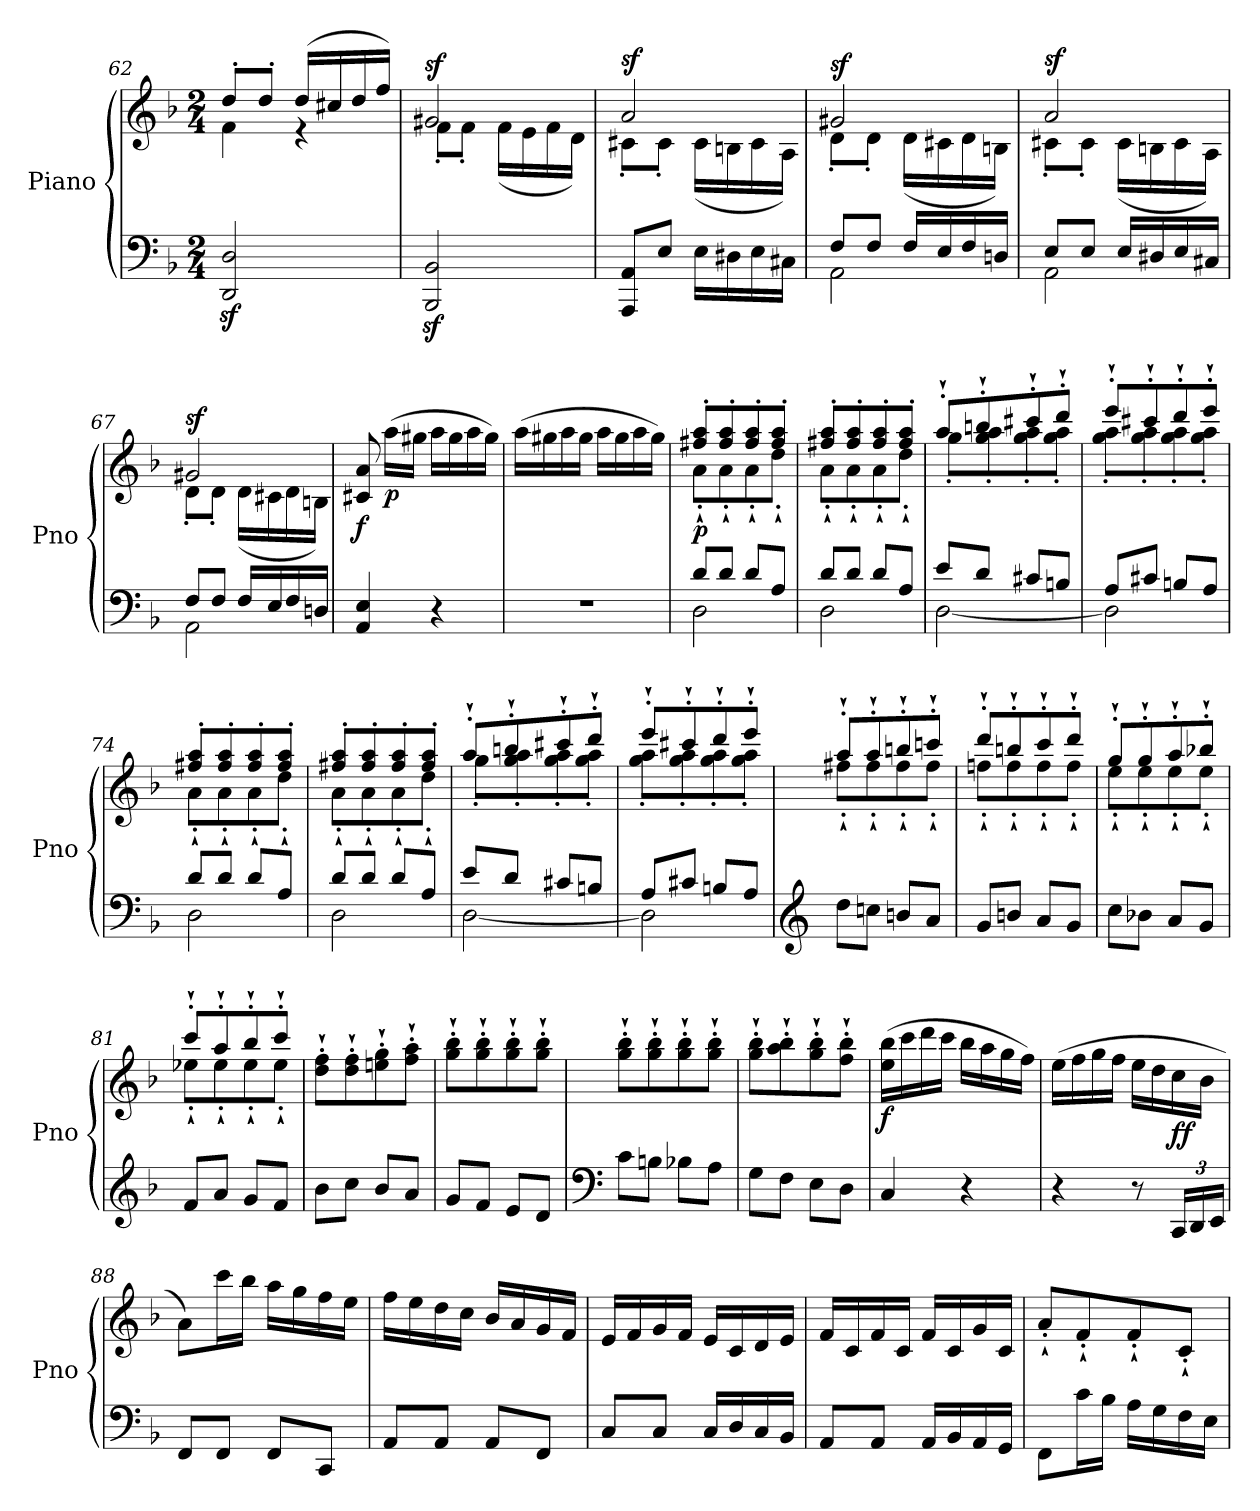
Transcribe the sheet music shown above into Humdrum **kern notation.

**kern	**kern	**dynam
*part1	*part1	*part1
*staff2	*staff1	*staff1/2
*I"Piano	*	*
*I'Pno	*	*
!!LO:PB:g=z
*clefF4	*clefG2	*
*k[b-]	*k[b-]	*
*F:	*F:	*
*M2/4	*M2/4	*
=62	=62	=62
*	*^	*
2DD/z< 2D/z<	8dd'/L	4f\	.
.	8dd'/J	.	.
.	(>16dd/LL	4r	.
.	16cc#X/	.	.
.	16dd/	.	.
.	16ff/JJ)	.	.
=63	=63	=63	=63
!	!	!	!LO:DY:a
2BBB-/z< 2BB-/z<	2g#X/	8f'\L	sf
.	.	8f'\J	.
.	.	(<16f\LL	.
.	.	16e\	.
.	.	16f\	.
.	.	16d\JJ)	.
=64	=64	=64	=64
!	!	!	!LO:DY:a
8AAA/ 8AA/L	2a/	8c#X'\L	sf
8E/J	.	8c#'\J	.
16E\LL	.	(<16c#\LL	.
16D#X\	.	16Bn\	.
16E\	.	16c#\	.
16C#X\JJ	.	16A\JJ)	.
=65	=65	=65	=65
*^	*	*	*
!	!	!	!	!LO:DY:a
8F/L	2AA\	2g#X/	8d'\L	sf
8F/J	.	.	8d'\J	.
16F/LL	.	.	(<16d\LL	.
16E/	.	.	16c#X\	.
16F/	.	.	16d\	.
16Dn/JJ	.	.	16Bn\JJ)	.
=66	=66	=66	=66	=66
!	!	!	!	!LO:DY:a
8E/L	2AA\	2a/	8c#X'\L	sf
8E/J	.	.	8c#'\J	.
16E/LL	.	.	(<16c#\LL	.
16D#X/	.	.	16Bn\	.
16E/	.	.	16c#\	.
16C#X/JJ	.	.	16A\JJ)	.
!!LO:LB:g=z	!!
=67	=67	=67	=67	=67
!	!	!	!	!LO:DY:a
8F/L	2AA\	2g#X/	8d'\L	sf
8F/J	.	.	8d'\J	.
16F/LL	.	.	(<16d\LL	.
16E/	.	.	16c#X\	.
16F/	.	.	16d\	.
16Dn/JJ	.	.	16Bn\JJ)	.
*v	*v	*	*	*
=68	=68	=68	=68
!	!	!	!LO:DY:b
*	*v	*v	*
4AA/ 4E/	8c#X/ 8a/	f
!	!	!LO:DY:b
.	(>16aa\LL	p
.	16gg#X\JJ	.
4r	16aa\LL	.
.	16gg#\	.
.	16aa\	.
.	16gg#\JJ)	.
=69	=69	=69
2r	(>16aa\LL	.
.	16gg#X\	.
.	16aa\	.
.	16gg#\JJ	.
.	16aa\LL	.
.	16gg#\	.
.	16aa\	.
.	16gg#\JJ)	.
=70	=70	=70
*^	*^	*
!	!	!	!	!LO:DY:b
8d/L	2D\	8ff#X/' 8aa/'L	8a'`\L	p
8d/J	.	8ff#/' 8aa/'	8a'`\	.
8d/L	.	8ff#/' 8aa/'	8a'`\	.
8A/J	.	8ff#/' 8aa/'J	8dd'`\J	.
=71	=71	=71	=71	=71
8d/L	2D\	8ff#X/' 8aa/'L	8a'`\L	.
8d/J	.	8ff#/' 8aa/'	8a'`\	.
8d/L	.	8ff#/' 8aa/'	8a'`\	.
8A/J	.	8ff#/' 8aa/'J	8dd'`\J	.
!!LO:LB:g=z	!!
=72	=72	=72	=72	=72
8e/L	[2D\	8aa'`/L	8gg'\L	.
8d/J	.	8bbn'`/	8gg\' 8aa\'	.
8c#X/L	.	8ccc#X'`/	8gg\' 8aa\'	.
8Bn/J	.	8ddd'`/J	8gg\' 8aa\'J	.
=73	=73	=73	=73	=73
8A/L	2D\]	8eee'`/L	8gg\' 8aa\'L	.
8c#X/J	.	8ccc#X'`/	8gg\' 8aa\'	.
8Bn/L	.	8ddd'`/	8gg\' 8aa\'	.
8A/J	.	8eee'`/J	8gg\' 8aa\'J	.
=74	=74	=74	=74	=74
8d/L	2D\	8ff#X/' 8aa/'L	8a'`\L	.
8d/J	.	8ff#/' 8aa/'	8a'`\	.
8d/L	.	8ff#/' 8aa/'	8a'`\	.
8A/J	.	8ff#/' 8aa/'J	8dd'`\J	.
=75	=75	=75	=75	=75
8d/L	2D\	8ff#X/' 8aa/'L	8a'`\L	.
8d/J	.	8ff#/' 8aa/'	8a'`\	.
8d/L	.	8ff#/' 8aa/'	8a'`\	.
8A/J	.	8ff#/' 8aa/'J	8dd'`\J	.
=76	=76	=76	=76	=76
8e/L	[2D\	8aa'`/L	8gg'\L	.
8d/J	.	8bbn'`/	8gg\' 8aa\'	.
8c#X/L	.	8ccc#X'`/	8gg\' 8aa\'	.
8Bn/J	.	8ddd'`/J	8gg\' 8aa\'J	.
!!LO:LB:g=z	!!
=77	=77	=77	=77	=77
8A/L	2D\]	8eee'`/L	8gg\' 8aa\'L	.
8c#X/J	.	8ccc#X'`/	8gg\' 8aa\'	.
8Bn/L	.	8ddd'`/	8gg\' 8aa\'	.
8A/J	.	8eee'`/J	8gg\' 8aa\'J	.
*v	*v	*	*	*
=78	=78	=78	=78
*clefG2	*	*	*
8dd\L	8aa'`/L	8ff#X'`\L	.
8ccn\J	8aa'`/	8ff#'`\	.
8bn/L	8bbn'`/	8ff#'`\	.
8a/J	8cccn'`/J	8ff#'`\J	.
=79	=79	=79	=79
8g/L	8ddd'`/L	8ffn'`\L	.
8bn/J	8bbn'`/	8ff'`\	.
8a/L	8ccc'`/	8ff'`\	.
8g/J	8ddd'`/J	8ff'`\J	.
=80	=80	=80	=80
8cc\L	8gg'`/L	8ee'`\L	.
8b-X\J	8gg'`/	8ee'`\	.
8a/L	8aa'`/	8ee'`\	.
8g/J	8bb-X'`/J	8ee'`\J	.
=81	=81	=81	=81
8f/L	8ccc'`/L	8ee-X'`\L	.
8a/J	8aa'`/	8ee-'`\	.
8g/L	8bb-'`/	8ee-'`\	.
8f/J	8ccc'`/J	8ee-'`\J	.
=82	=82	=82	=82
!	!LO:TX:b:t=cresc.	!	!
*	*v	*v	*
8b-\L	8dd\'` 8ff\'`L	.
8cc\J	8dd\'` 8ff\'`	.
8b-/L	8een\'` 8gg\'`	.
8a/J	8ff\'` 8aa\'`J	.
=83	=83	=83
8g/L	8gg\'` 8bb-\'`L	.
8f/J	8gg\'` 8bb-\'`	.
8e/L	8gg\'` 8bb-\'`	.
8d/J	8gg\'` 8bb-\'`J	.
!!LO:LB:g=z
=84	=84	=84
*clefF4	*	*
8c\L	8gg\'` 8bb-\'`L	.
8Bn\J	8gg\'` 8bb-\'`	.
8B-X\L	8gg\'` 8bb-\'`	.
8A\J	8gg\'` 8bb-\'`J	.
=85	=85	=85
8G\L	8gg\'` 8bb-\'`L	.
8F\J	8aa\'` 8bb-\'`	.
8E\L	8gg\'` 8bb-\'`	.
8D\J	8ff\'` 8bb-\'`J	.
=86	=86	=86
!	!	!LO:DY:b
4C/	(>16ee\ 16bb-\LL	f
.	16ccc\	.
.	16ddd\	.
.	16ccc\JJ	.
4r	16bb-\LL	.
.	16aa\	.
.	16gg\	.
.	16ff\JJ)	.
=87	=87	=87
4r	(>16ee\LL	.
.	16ff\	.
.	16gg\	.
.	16ff\JJ	.
8r	16ee\LL	.
.	16dd\	.
*Xbrackettup	*	*
!	!	!LO:DY:b
24CC/LL	16cc\	ff
24DD/	.	.
.	16b-\JJ	.
24EE/JJ	.	.
=88	=88	=88
8FF/L	8a\L)	.
8FF/J	16ccc\L	.
.	16bb-\JJ	.
8FF/L	16aa\LL	.
.	16gg\	.
8CC/J	16ff\	.
.	16ee\JJ	.
!!LO:PB:g=z
=89	=89	=89
8AA/L	16ff\LL	.
.	16ee\	.
8AA/J	16dd\	.
.	16cc\JJ	.
8AA/L	16b-/LL	.
.	16a/	.
8FF/J	16g/	.
.	16f/JJ	.
=90	=90	=90
8C/L	16e/LL	.
.	16f/	.
8C/J	16g/	.
.	16f/JJ	.
16C/LL	16e/LL	.
16D/	16c/	.
16C/	16d/	.
16BB-/JJ	16e/JJ	.
=91	=91	=91
8AA/L	16f/LL	.
.	16c/	.
8AA/J	16f/	.
.	16c/JJ	.
16AA/LL	16f/LL	.
16BB-/	16c/	.
16AA/	16g/	.
16GG/JJ	16c/JJ	.
=92	=92	=92
8FF\L	8a'`/L	.
16c\L	8f'`/	.
16B-\JJ	.	.
16A\LL	8f'`/	.
16G\	.	.
16F\	8c'`/J	.
16E\JJ	.	.
=	=	=
*-	*-	*-
